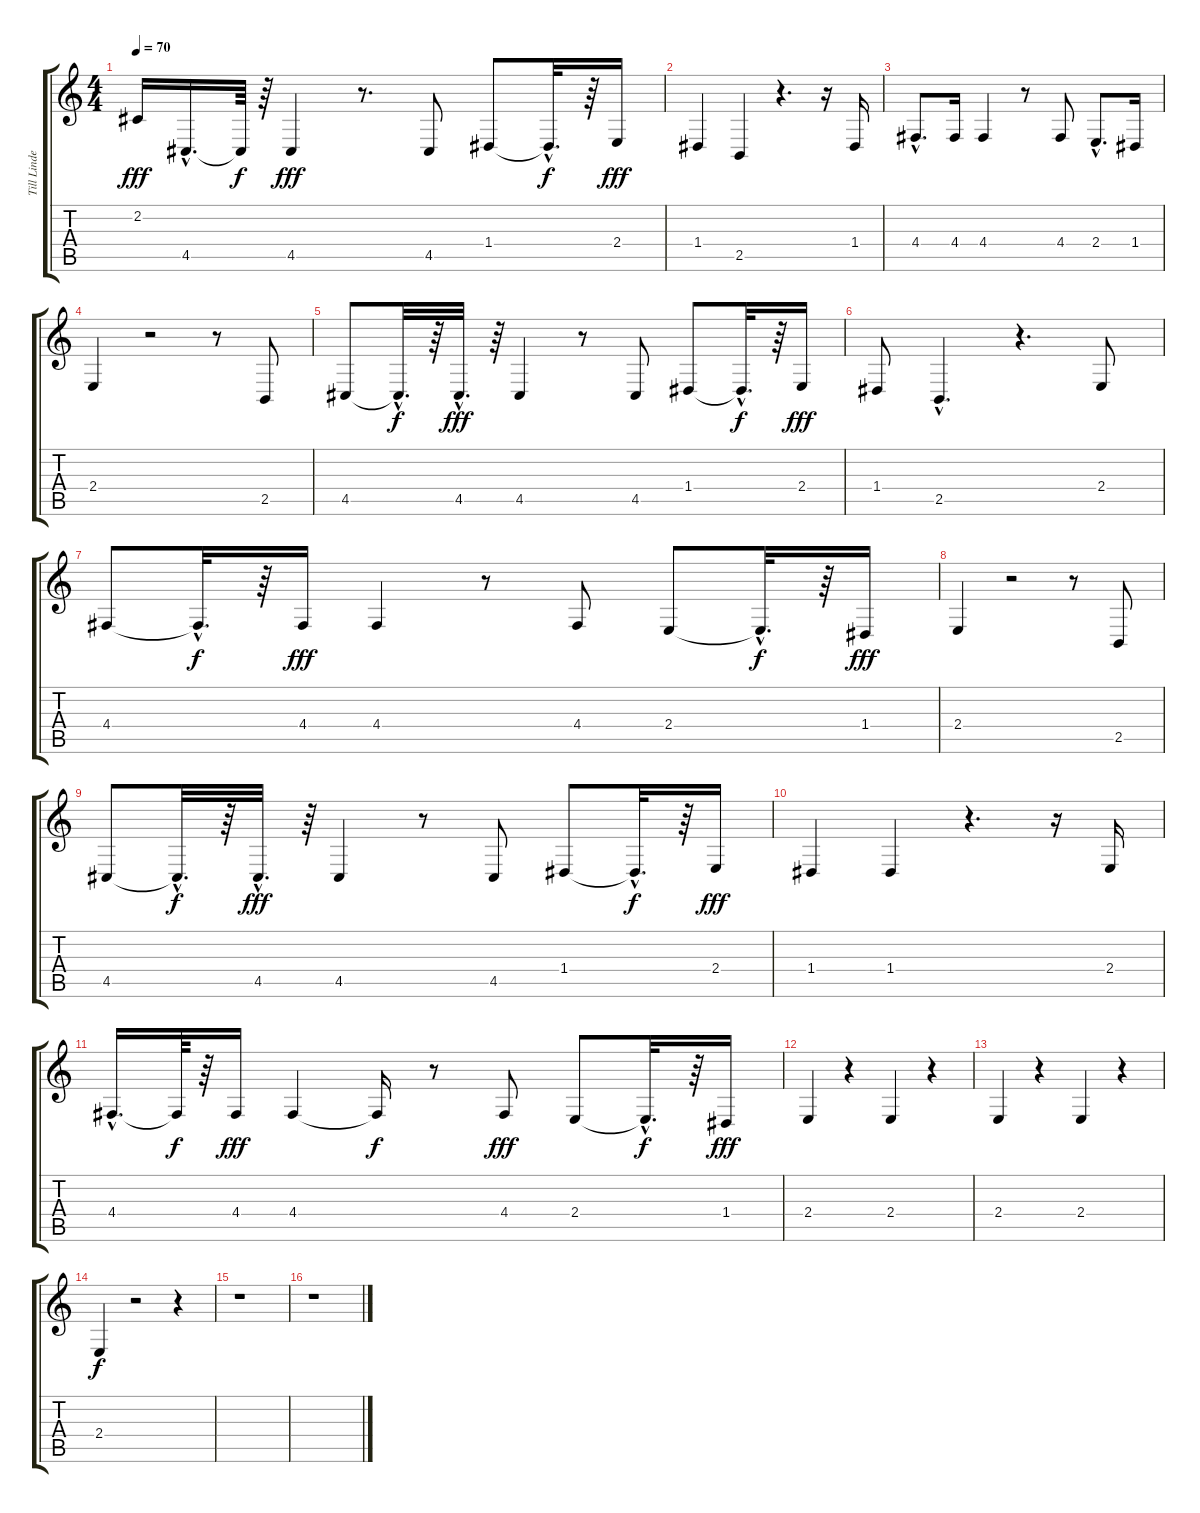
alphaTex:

\track ("Till Lindemann" "Till Linde") {instrument fiddle}
\staff {score tabs}
\tuning (E4 B3 G3 D3 A2 E2) {hide}
\ts (4 4)
\tempo 70
\clef g2
\ks c
2.2.16{dy fff} 4.5{hac}.16{d} 4.5{t}.64{dy f} r.64 4.5.4{dy fff} r.8{d} 4.5.8 1.4.8 1.4{hac t}.32{d dy f} r.64 2.4.16{dy fff} |
1.4.4 2.5.4 r.4{d} r.16 1.4.16 |
4.4{hac}.8{d} 4.4.16 4.4.4 r.8 4.4.8 2.4{hac}.8{d} 1.4.16 |
2.4.4 r.2 r.8 2.5.8 |
4.5.8 4.5{hac t}.32{d dy f} r.64 4.5{hac}.32{d dy fff} r.64 4.5.4 r.8 4.5.8 1.4.8 1.4{hac t}.32{d dy f} r.64 2.4.16{dy fff} |
1.4.8 2.5{hac}.4{d} r.4{d} 2.4.8 |
4.4.8 4.4{hac t}.32{d dy f} r.64 4.4.16{dy fff} 4.4.4 r.8 4.4.8 2.4.8 2.4{hac t}.32{d dy f} r.64 1.4.16{dy fff} |
2.4.4 r.2 r.8 2.5.8 |
4.5.8 4.5{hac t}.32{d dy f} r.64 4.5{hac}.32{d dy fff} r.64 4.5.4 r.8 4.5.8 1.4.8 1.4{hac t}.32{d dy f} r.64 2.4.16{dy fff} |
1.4.4 1.4.4 r.4{d} r.16 2.4.16 |
4.4{hac}.16{d} 4.4{t}.64{dy f} r.64 4.4.16{dy fff} 4.4.4 4.4{t}.16{dy f} r.8 4.4.8{dy fff} 2.4.8 2.4{hac t}.32{d dy f} r.64 1.4.16{dy fff} |
2.4.4 r.4 2.4.4 r.4 |
2.4.4 r.4 2.4.4 r.4 |
2.4.4{dy f} r.2 r.4 |
r.1 |
r.1
